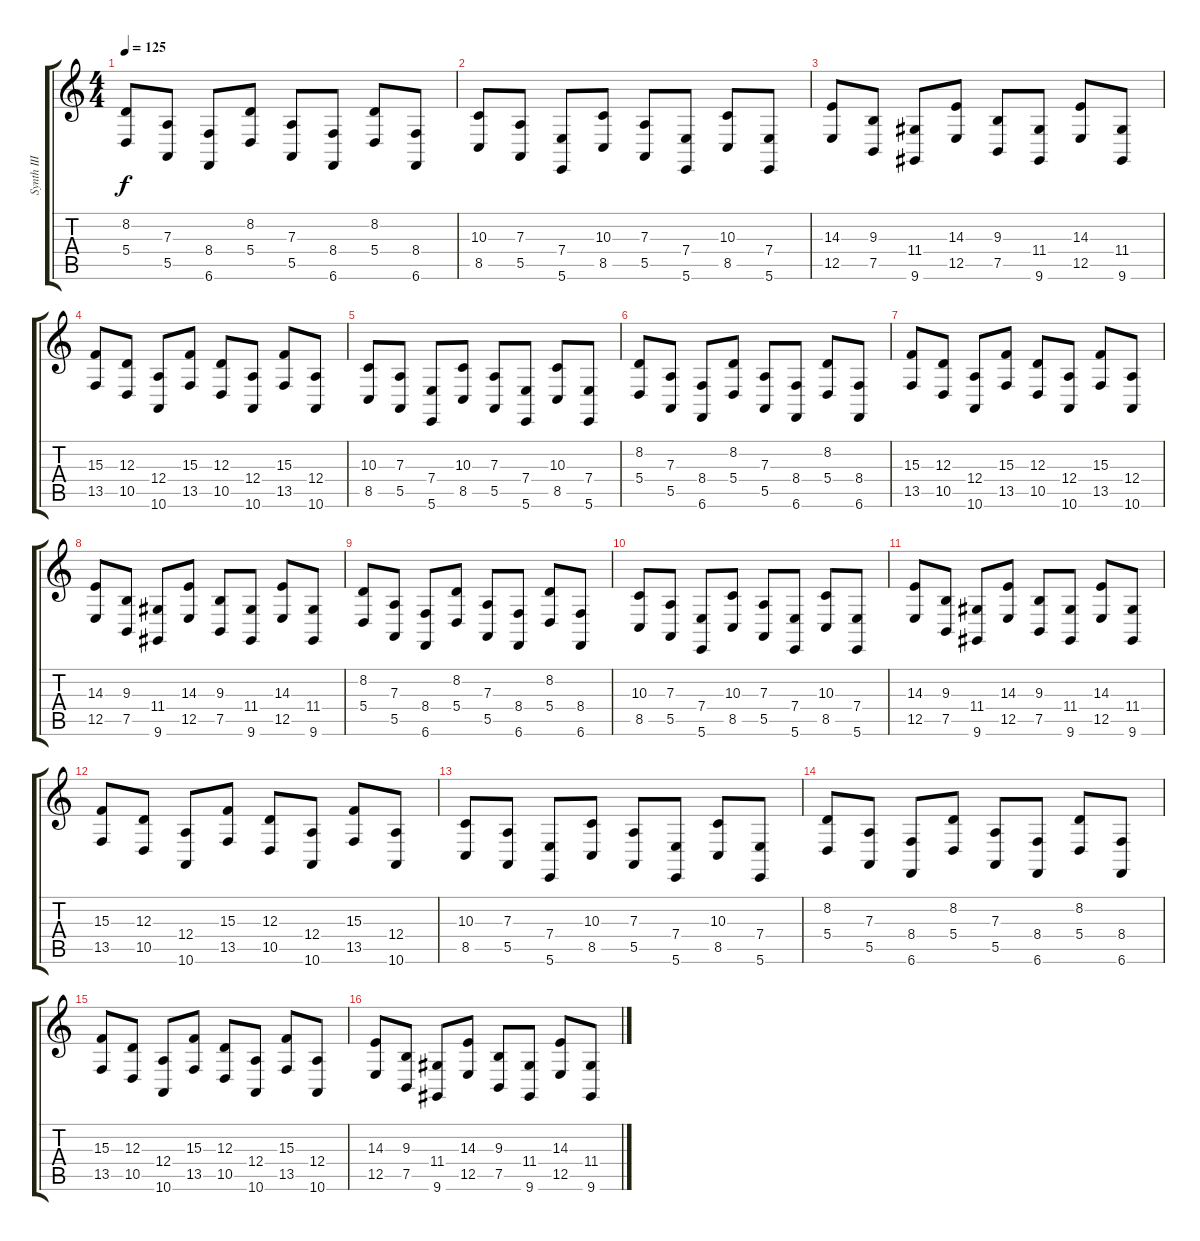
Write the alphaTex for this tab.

\track ("Synth III" "Synth III") {instrument synthstrings2}
\staff {score tabs}
\tuning (B3 Gb3 D3 A2 E2 B1) {hide}
\ts (4 4)
\tempo 125
\clef g2
\ks c
(8.2 5.4).8{dy f} (7.3 5.5).8 (8.4 6.6).8 (8.2 5.4).8 (7.3 5.5).8 (8.4 6.6).8 (8.2 5.4).8 (8.4 6.6).8 |
(10.3 8.5).8 (7.3 5.5).8 (7.4 5.6).8 (10.3 8.5).8 (7.3 5.5).8 (7.4 5.6).8 (10.3 8.5).8 (7.4 5.6).8 |
(14.3 12.5).8 (9.3 7.5).8 (11.4 9.6).8 (14.3 12.5).8 (9.3 7.5).8 (11.4 9.6).8 (14.3 12.5).8 (11.4 9.6).8 |
(15.3 13.5).8 (12.3 10.5).8 (12.4 10.6).8 (15.3 13.5).8 (12.3 10.5).8 (12.4 10.6).8 (15.3 13.5).8 (12.4 10.6).8 |
(10.3 8.5).8 (7.3 5.5).8 (7.4 5.6).8 (10.3 8.5).8 (7.3 5.5).8 (7.4 5.6).8 (10.3 8.5).8 (7.4 5.6).8 |
(8.2 5.4).8 (7.3 5.5).8 (8.4 6.6).8 (8.2 5.4).8 (7.3 5.5).8 (8.4 6.6).8 (8.2 5.4).8 (8.4 6.6).8 |
(15.3 13.5).8 (12.3 10.5).8 (12.4 10.6).8 (15.3 13.5).8 (12.3 10.5).8 (12.4 10.6).8 (15.3 13.5).8 (12.4 10.6).8 |
(14.3 12.5).8 (9.3 7.5).8 (11.4 9.6).8 (14.3 12.5).8 (9.3 7.5).8 (11.4 9.6).8 (14.3 12.5).8 (11.4 9.6).8 |
(8.2 5.4).8{volume 10} (7.3 5.5).8 (8.4 6.6).8 (8.2 5.4).8 (7.3 5.5).8 (8.4 6.6).8 (8.2 5.4).8 (8.4 6.6).8 |
(10.3 8.5).8 (7.3 5.5).8 (7.4 5.6).8 (10.3 8.5).8 (7.3 5.5).8 (7.4 5.6).8 (10.3 8.5).8 (7.4 5.6).8 |
(14.3 12.5).8 (9.3 7.5).8 (11.4 9.6).8 (14.3 12.5).8 (9.3 7.5).8 (11.4 9.6).8 (14.3 12.5).8 (11.4 9.6).8 |
(15.3 13.5).8 (12.3 10.5).8 (12.4 10.6).8 (15.3 13.5).8 (12.3 10.5).8 (12.4 10.6).8 (15.3 13.5).8 (12.4 10.6).8 |
(10.3 8.5).8 (7.3 5.5).8 (7.4 5.6).8 (10.3 8.5).8 (7.3 5.5).8 (7.4 5.6).8 (10.3 8.5).8 (7.4 5.6).8 |
(8.2 5.4).8 (7.3 5.5).8 (8.4 6.6).8 (8.2 5.4).8 (7.3 5.5).8 (8.4 6.6).8 (8.2 5.4).8 (8.4 6.6).8 |
(15.3 13.5).8 (12.3 10.5).8 (12.4 10.6).8 (15.3 13.5).8 (12.3 10.5).8 (12.4 10.6).8 (15.3 13.5).8 (12.4 10.6).8 |
(14.3 12.5).8 (9.3 7.5).8 (11.4 9.6).8 (14.3 12.5).8 (9.3 7.5).8 (11.4 9.6).8 (14.3 12.5).8 (11.4 9.6).8
